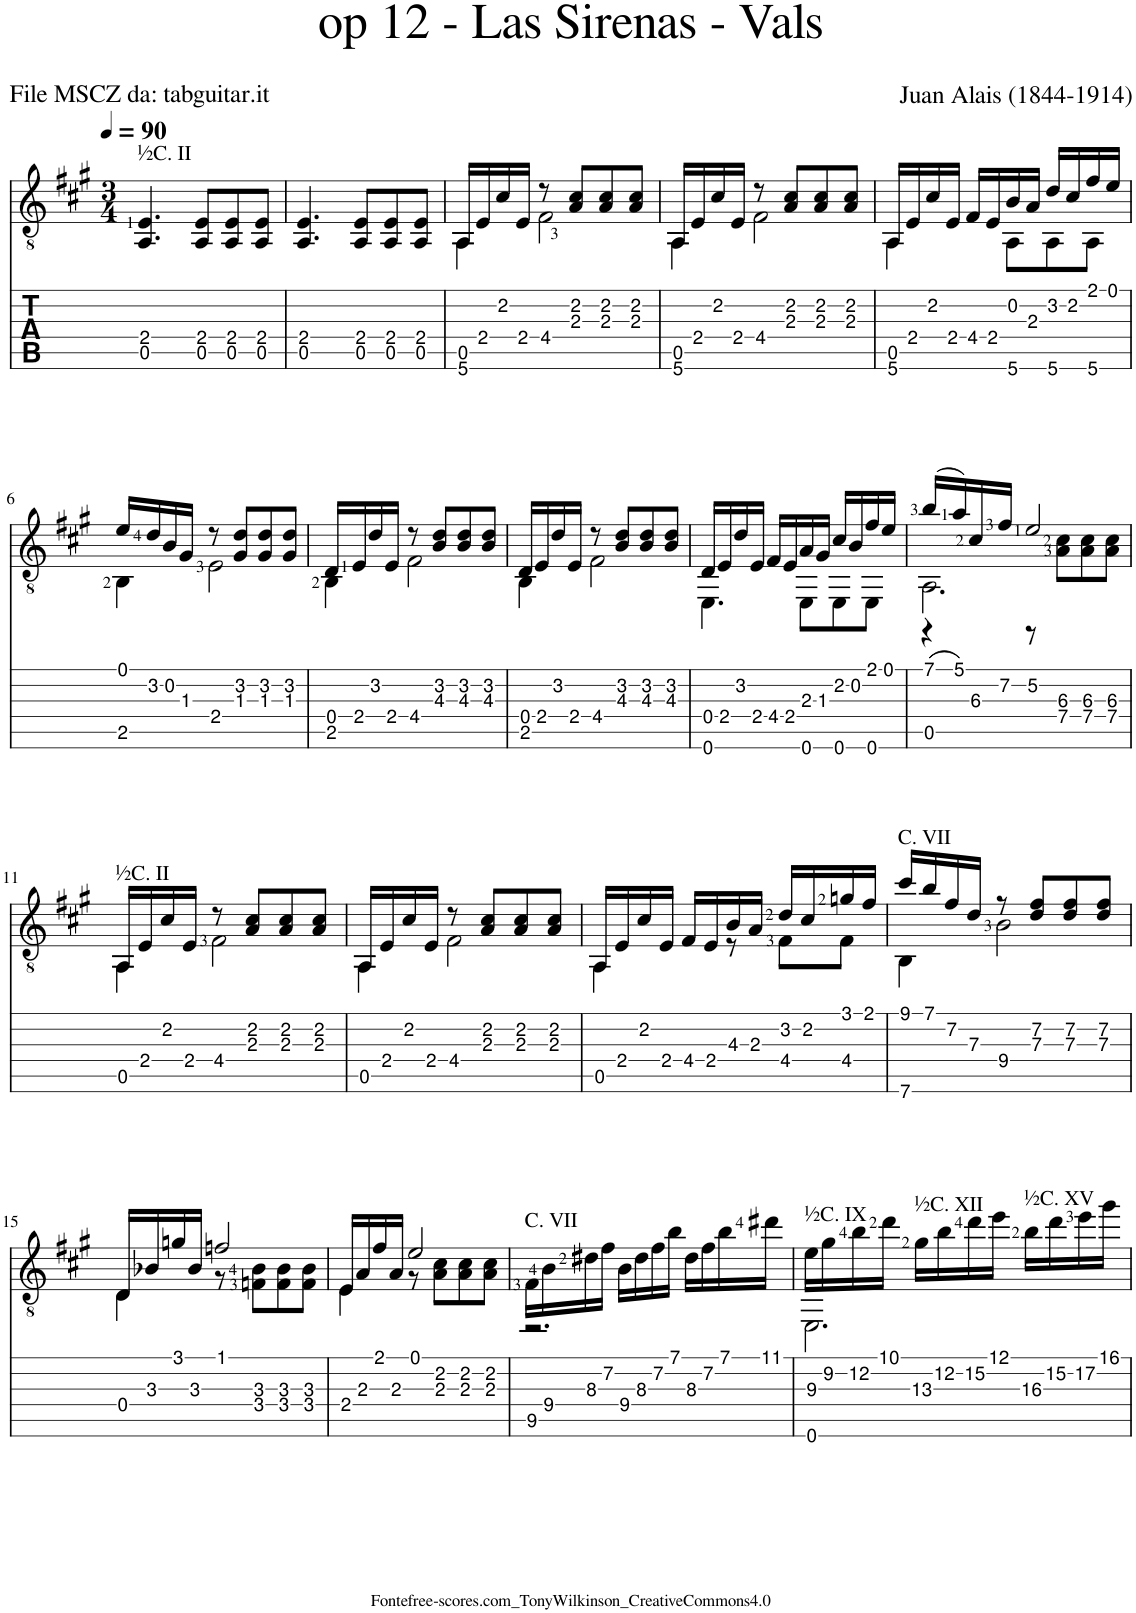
**kern	**kern
*part1	*part1
*staff2	*staff1
*I"Guitar	*
*I'Guit.	*
*stria6	*
*	*clefGv2
*k[f#c#g#]	*k[f#c#g#]
*M3/4	*M3/4
*MM90	*MM90
=1	=1
!	!LO:TX:a:t=½C. II
4.AA 4.E	4.AA/ 4.E/
8AA 8E	8AA/ 8E/L
8AA\ 8E\L	8AA/ 8E/
8AA\ 8E\J	8AA/ 8E/J
=2	=2
4.AA 4.E	4.AA/ 4.E/
8AA 8E	8AA/ 8E/L
8AA\ 8E\L	8AA/ 8E/
8AA\ 8E\J	8AA/ 8E/J
=3	=3
*^	*^
16AALL	4AA	16AA/LL	4AA\
16EJ	.	16E/	.
16c#L	.	16c#/	.
16EJJ	.	16E/JJ	.
8r	2F#	8r	2F#\
8A 8c#	.	8A/ 8c#/L	.
8A\ 8c#\L	.	8A/ 8c#/	.
8A\ 8c#\J	.	8A/ 8c#/J	.
=4	=4	=4	=4
16AALL	4AA	16AA/LL	4AA\
16EJ	.	16E/	.
16c#L	.	16c#/	.
16EJJ	.	16E/JJ	.
8r	2F#	8r	2F#\
8A 8c#	.	8A/ 8c#/L	.
8A\ 8c#\L	.	8A/ 8c#/	.
8A\ 8c#\J	.	8A/ 8c#/J	.
=5	=5	=5	=5
16AALL	4.AA	16AA/LL	4.AA\
16EJ	.	16E/	.
16c#L	.	16c#/	.
16EJJ	.	16E/JJ	.
16F#LL	.	16F#/LL	.
16EJ	.	16E/	.
16BL	8AA	16B/	8AA\L
16AJJ	.	16A/JJ	.
16dLL	8AAL	16d/LL	8AA\
16c#J	.	16c#/	.
16f#L	8AAJ	16f#/	8AA\J
16eJJ	.	16e/JJ	.
!!LO:LB:g=z	!!
=6	=6	=6	=6
16eLL	4BB	16e/LL	4BB\
16dJ	.	16d/	.
16BL	.	16B/	.
16G#JJ	.	16G#/JJ	.
8r	2E	8r	2E\
8G# 8d	.	8G#/ 8d/L	.
8G#\ 8d\L	.	8G#/ 8d/	.
8G#\ 8d\J	.	8G#/ 8d/J	.
=7	=7	=7	=7
16DLL	4BB	16D/LL	4BB\
16EJ	.	16E/	.
16dL	.	16d/	.
16EJJ	.	16E/JJ	.
8r	2F#	8r	2F#\
8B 8d	.	8B/ 8d/L	.
8B\ 8d\L	.	8B/ 8d/	.
8B\ 8d\J	.	8B/ 8d/J	.
=8	=8	=8	=8
16DLL	4BB	16D/LL	4BB\
16EJ	.	16E/	.
16dL	.	16d/	.
16EJJ	.	16E/JJ	.
8r	2F#	8r	2F#\
8B 8d	.	8B/ 8d/L	.
8B\ 8d\L	.	8B/ 8d/	.
8B\ 8d\J	.	8B/ 8d/J	.
=9	=9	=9	=9
16DLL	4.EE	16D/LL	4.EE\
16EJ	.	16E/	.
16dL	.	16d/	.
16EJJ	.	16E/JJ	.
16F#LL	.	16F#/LL	.
16EJ	.	16E/	.
16AL	8EE	16A/	8EE\L
16G#JJ	.	16G#/JJ	.
16c#LL	8EEL	16c#/LL	8EE\
16BJ	.	16B/	.
16f#L	8EEJ	16f#/	8EE\J
16eJJ	.	16e/JJ	.
=10	=10	=10	=10
*	*^	*	*^
16bLL	2.AA	4r	(16b/LL	2.AA\	4r
16aJ	.	.	16a/)	.	.
16c#L	.	.	16c#/	.	.
16f#JJ	.	.	16f#/JJ	.	.
2e	.	8r	2e/	.	8r
.	.	8A 8c#	.	.	8A\ 8c#\L
.	.	8A\ 8c#\L	.	.	8A\ 8c#\
.	.	8A\ 8c#\J	.	.	8A\ 8c#\J
!!LO:LB:g=z
=11	=11	=11	=11	=11	=11
!	!	!	!LO:TX:a:t=½C. II	!	!
*	*v	*v	*	*	*
*	*	*	*v	*v
16AALL	4AA	16AA/LL	4AA\
16EJ	.	16E/	.
16c#L	.	16c#/	.
16EJJ	.	16E/JJ	.
8r	2F#	8r	2F#\
8A 8c#	.	8A/ 8c#/L	.
8A\ 8c#\L	.	8A/ 8c#/	.
8A\ 8c#\J	.	8A/ 8c#/J	.
=12	=12	=12	=12
16AALL	4AA	16AA/LL	4AA\
16EJ	.	16E/	.
16c#L	.	16c#/	.
16EJJ	.	16E/JJ	.
8r	2F#	8r	2F#\
8A 8c#	.	8A/ 8c#/L	.
8A\ 8c#\L	.	8A/ 8c#/	.
8A\ 8c#\J	.	8A/ 8c#/J	.
=13	=13	=13	=13
16AALL	4.AA	16AA/LL	4.AA\
16EJ	.	16E/	.
16c#L	.	16c#/	.
16EJJ	.	16E/JJ	.
16F#LL	.	16F#/LL	.
16EJ	.	16E/	.
16BL	8r	16B/	8r
16AJJ	.	16A/JJ	.
16dLL	8F#L	16d/LL	8F#\L
16c#J	.	16c#/	.
16gL	8F#J	16gn/	8F#\J
16f#JJ	.	16f#/JJ	.
=14	=14	=14	=14
!	!	!LO:TX:a:t=C. VII	!
16cc#LL	4BB	16cc#/LL	4BB\
16bJ	.	16b/	.
16f#L	.	16f#/	.
16dJJ	.	16d/JJ	.
8r	2B	8r	2B\
8d 8f#	.	8d/ 8f#/L	.
8d\ 8f#\L	.	8d/ 8f#/	.
8d\ 8f#\J	.	8d/ 8f#/J	.
!!LO:LB:g=z	!!
=15	=15	=15	=15
16DLL	4D	16D/LL	4D\
16B-J	.	16B-X/	.
16gL	.	16gn/	.
16B-JJ	.	16B-/JJ	.
2f	8r	2fn/	8r
.	8F 8B-	.	8Fn\ 8B-\L
.	8F\ 8B-\L	.	8F\ 8B-\
.	8F\ 8B-\J	.	8F\ 8B-\J
=16	=16	=16	=16
16ELL	4E	16E/LL	4E\
16AJ	.	16A/	.
16f#L	.	16f#/	.
16AJJ	.	16A/JJ	.
2e	8r	2e/	8r
.	8A 8c#	.	8A\ 8c#\L
.	8A\ 8c#\L	.	8A\ 8c#\
.	8A\ 8c#\J	.	8A\ 8c#\J
=17	=17	=17	=17
!	!	!LO:TX:a:t=C. VII	!
16F#LL	2.r	16F#\LL	2.r
16BJ	.	16B\	.
16d#L	.	16d#X\	.
16f#JJ	.	16f#\JJ	.
16BLL	.	16B\LL	.
16d#J	.	16d#\	.
16f#L	.	16f#\	.
16bJJ	.	16b\JJ	.
16d#LL	.	16d#\LL	.
16f#J	.	16f#\	.
16bL	.	16b\	.
16dd#JJ	.	16dd#X\JJ	.
=18	=18	=18	=18
!	!	!LO:TX:a:t=½C. IX	!
16eLL	2.EE	16e\LL	2.EE\
16g#J	.	16g#\	.
16bL	.	16b\	.
16ddJJ	.	16dd\JJ	.
!	!	!LO:TX:a:t=½C. XII	!
16g#LL	.	16g#\LL	.
16bJ	.	16b\	.
16ddL	.	16dd\	.
16eeJJ	.	16ee\JJ	.
!	!	!LO:TX:a:t=½C. XV	!
16bLL	.	16b\LL	.
16ddJ	.	16dd\	.
16eeL	.	16ee\	.
16gg#JJ	.	16gg#\JJ	.
*v	*v	*	*
*	*v	*v
=	=
*-	*-
